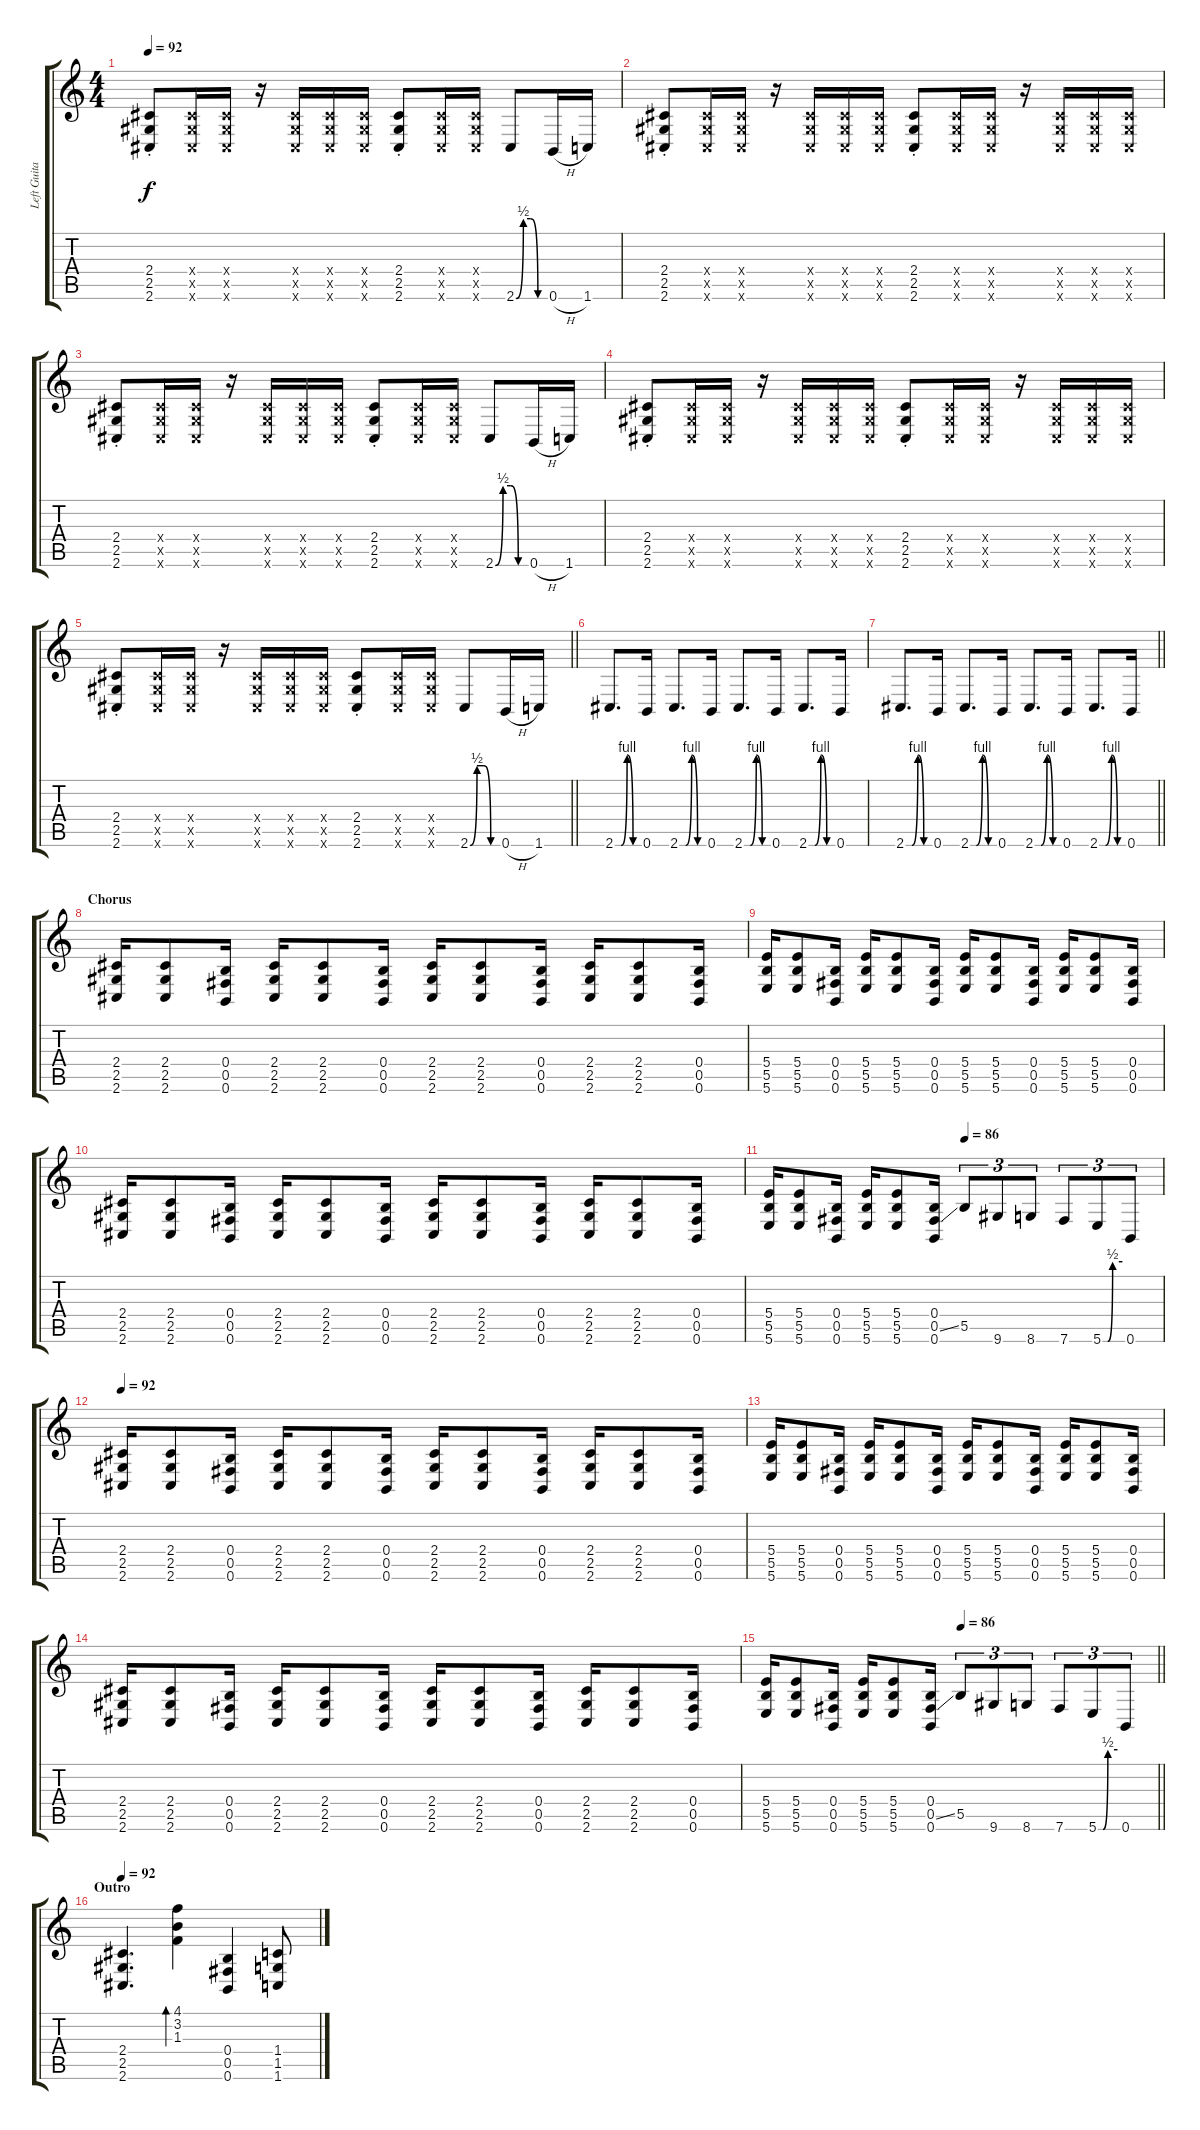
\track ("Left Guitar" "Left Guita") {instrument overdrivenguitar}
\staff {score tabs}
\tuning (Db4 Ab3 E3 B2 Gb2 B1) {hide}
\ts (4 4)
\tempo 92
\clef g2
\ks c
(2.4{st} 2.5{st} 2.6{st}).8{dy f} (2.4{x} 2.5{x} 2.6{x}).16 (2.4{x} 2.5{x} 2.6{x}).16 r.16 (2.4{x} 2.5{x} 2.6{x}).16 (2.4{x} 2.5{x} 2.6{x}).16 (2.4{x} 2.5{x} 2.6{x}).16 (2.4{st} 2.5{st} 2.6{st}).8 (2.4{x} 2.5{x} 2.6{x}).16 (2.4{x} 2.5{x} 2.6{x}).16 2.6{be (custom 0 0 15 2 30 2 45 0 60 0)}.8 0.6{h}.16 1.6.16 |
(2.4{st} 2.5{st} 2.6{st}).8 (2.4{x} 2.5{x} 2.6{x}).16 (2.4{x} 2.5{x} 2.6{x}).16 r.16 (2.4{x} 2.5{x} 2.6{x}).16 (2.4{x} 2.5{x} 2.6{x}).16 (2.4{x} 2.5{x} 2.6{x}).16 (2.4{st} 2.5{st} 2.6{st}).8 (2.4{x} 2.5{x} 2.6{x}).16 (2.4{x} 2.5{x} 2.6{x}).16 r.16 (2.4{x} 2.5{x} 2.6{x}).16 (2.4{x} 2.5{x} 2.6{x}).16 (2.4{x} 2.5{x} 2.6{x}).16 |
(2.4{st} 2.5{st} 2.6{st}).8 (2.4{x} 2.5{x} 2.6{x}).16 (2.4{x} 2.5{x} 2.6{x}).16 r.16 (2.4{x} 2.5{x} 2.6{x}).16 (2.4{x} 2.5{x} 2.6{x}).16 (2.4{x} 2.5{x} 2.6{x}).16 (2.4{st} 2.5{st} 2.6{st}).8 (2.4{x} 2.5{x} 2.6{x}).16 (2.4{x} 2.5{x} 2.6{x}).16 2.6{be (custom 0 0 15 2 30 2 45 0 60 0)}.8 0.6{h}.16 1.6.16 |
(2.4{st} 2.5{st} 2.6{st}).8 (2.4{x} 2.5{x} 2.6{x}).16 (2.4{x} 2.5{x} 2.6{x}).16 r.16 (2.4{x} 2.5{x} 2.6{x}).16 (2.4{x} 2.5{x} 2.6{x}).16 (2.4{x} 2.5{x} 2.6{x}).16 (2.4{st} 2.5{st} 2.6{st}).8 (2.4{x} 2.5{x} 2.6{x}).16 (2.4{x} 2.5{x} 2.6{x}).16 r.16 (2.4{x} 2.5{x} 2.6{x}).16 (2.4{x} 2.5{x} 2.6{x}).16 (2.4{x} 2.5{x} 2.6{x}).16 |
\barLineRight lightlight
(2.4{st} 2.5{st} 2.6{st}).8 (2.4{x} 2.5{x} 2.6{x}).16 (2.4{x} 2.5{x} 2.6{x}).16 r.16 (2.4{x} 2.5{x} 2.6{x}).16 (2.4{x} 2.5{x} 2.6{x}).16 (2.4{x} 2.5{x} 2.6{x}).16 (2.4{st} 2.5{st} 2.6{st}).8 (2.4{x} 2.5{x} 2.6{x}).16 (2.4{x} 2.5{x} 2.6{x}).16 2.6{be (custom 0 0 15 2 30 2 45 0 60 0)}.8 0.6{h}.16 1.6.16 |
\section ("" "")
2.6{be (custom 0 0 15 0 30 4 45 0 60 0)}.8{d} 0.6.16 2.6{be (custom 0 0 15 0 30 4 45 0 60 0)}.8{d} 0.6.16 2.6{be (custom 0 0 15 0 30 4 45 0 60 0)}.8{d} 0.6.16 2.6{be (custom 0 0 15 0 30 4 45 0 60 0)}.8{d} 0.6.16 |
\barLineRight lightlight
2.6{be (custom 0 0 15 0 30 4 45 0 60 0)}.8{d} 0.6.16 2.6{be (custom 0 0 15 0 30 4 45 0 60 0)}.8{d} 0.6.16 2.6{be (custom 0 0 15 0 30 4 45 0 60 0)}.8{d} 0.6.16 2.6{be (custom 0 0 15 0 30 4 45 0 60 0)}.8{d} 0.6.16 |
\section ("" "Chorus")
(2.4 2.5 2.6).16 (2.4 2.5 2.6).8 (0.4 0.5 0.6).16 (2.4 2.5 2.6).16 (2.4 2.5 2.6).8 (0.4 0.5 0.6).16 (2.4 2.5 2.6).16 (2.4 2.5 2.6).8 (0.4 0.5 0.6).16 (2.4 2.5 2.6).16 (2.4 2.5 2.6).8 (0.4 0.5 0.6).16 |
(5.4 5.5 5.6).16 (5.4 5.5 5.6).8 (0.4 0.5 0.6).16 (5.4 5.5 5.6).16 (5.4 5.5 5.6).8 (0.4 0.5 0.6).16 (5.4 5.5 5.6).16 (5.4 5.5 5.6).8 (0.4 0.5 0.6).16 (5.4 5.5 5.6).16 (5.4 5.5 5.6).8 (0.4 0.5 0.6).16 |
(2.4 2.5 2.6).16 (2.4 2.5 2.6).8 (0.4 0.5 0.6).16 (2.4 2.5 2.6).16 (2.4 2.5 2.6).8 (0.4 0.5 0.6).16 (2.4 2.5 2.6).16 (2.4 2.5 2.6).8 (0.4 0.5 0.6).16 (2.4 2.5 2.6).16 (2.4 2.5 2.6).8 (0.4 0.5 0.6).16 |
\tempo (86 0.5)
(5.4 5.5 5.6).16 (5.4 5.5 5.6).8 (0.4 0.5 0.6).16 (5.4 5.5 5.6).16 (5.4 5.5 5.6).8 (0.4 0.5{ss} 0.6).16 5.5.8{tu (3 2)} 9.6.8{tu (3 2)} 8.6.8{tu (3 2)} 7.6.8{tu (3 2)} 5.6{be (custom 0 0 15 0 30 2 60 2)}.8{tu (3 2)} 0.6.8{tu (3 2)} |
\tempo 92
(2.4 2.5 2.6).16 (2.4 2.5 2.6).8 (0.4 0.5 0.6).16 (2.4 2.5 2.6).16 (2.4 2.5 2.6).8 (0.4 0.5 0.6).16 (2.4 2.5 2.6).16 (2.4 2.5 2.6).8 (0.4 0.5 0.6).16 (2.4 2.5 2.6).16 (2.4 2.5 2.6).8 (0.4 0.5 0.6).16 |
(5.4 5.5 5.6).16 (5.4 5.5 5.6).8 (0.4 0.5 0.6).16 (5.4 5.5 5.6).16 (5.4 5.5 5.6).8 (0.4 0.5 0.6).16 (5.4 5.5 5.6).16 (5.4 5.5 5.6).8 (0.4 0.5 0.6).16 (5.4 5.5 5.6).16 (5.4 5.5 5.6).8 (0.4 0.5 0.6).16 |
(2.4 2.5 2.6).16 (2.4 2.5 2.6).8 (0.4 0.5 0.6).16 (2.4 2.5 2.6).16 (2.4 2.5 2.6).8 (0.4 0.5 0.6).16 (2.4 2.5 2.6).16 (2.4 2.5 2.6).8 (0.4 0.5 0.6).16 (2.4 2.5 2.6).16 (2.4 2.5 2.6).8 (0.4 0.5 0.6).16 |
\tempo (86 0.5)
\barLineRight lightlight
(5.4 5.5 5.6).16 (5.4 5.5 5.6).8 (0.4 0.5 0.6).16 (5.4 5.5 5.6).16 (5.4 5.5 5.6).8 (0.4 0.5{ss} 0.6).16 5.5.8{tu (3 2)} 9.6.8{tu (3 2)} 8.6.8{tu (3 2)} 7.6.8{tu (3 2)} 5.6{be (custom 0 0 15 0 30 2 60 2)}.8{tu (3 2)} 0.6.8{tu (3 2)} |
\section ("" "Outro")
\tempo 92
(2.4 2.5 2.6).4{d} (4.1 3.2 1.3).4{bd 120} (0.4 0.5 0.6).4 (1.4 1.5 1.6).8
